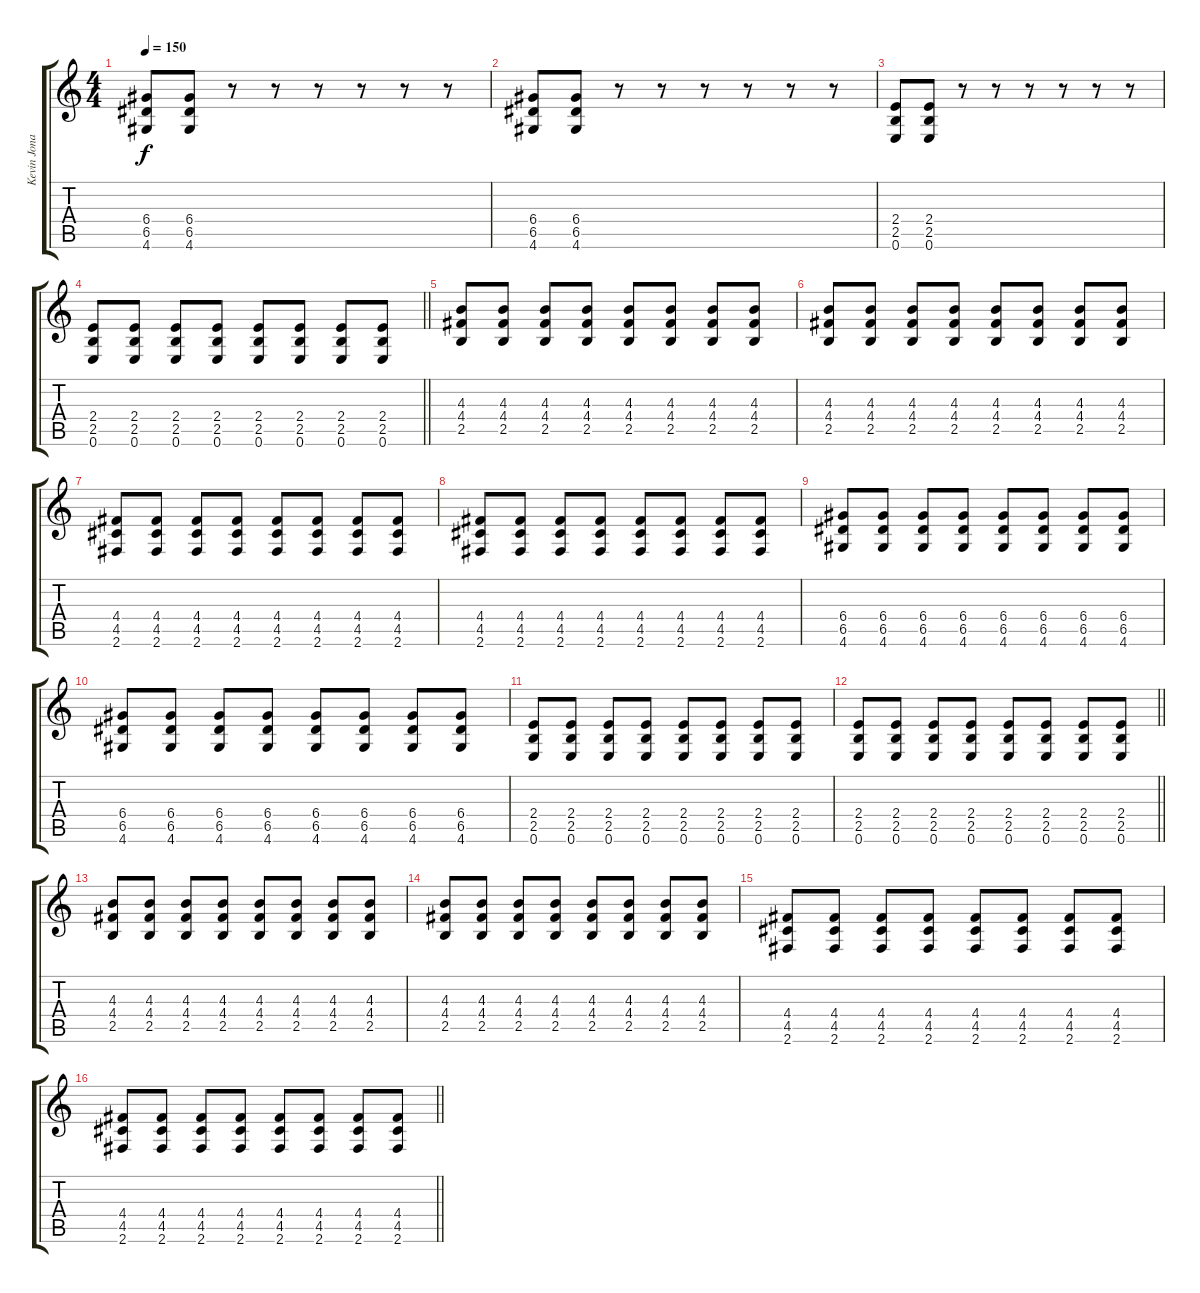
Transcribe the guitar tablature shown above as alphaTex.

\track ("Kevin Jonas (Guitar)" "Kevin Jona") {instrument distortionguitar}
\staff {score tabs}
\tuning (E4 B3 G3 D3 A2 E2) {hide}
\ts (4 4)
\tempo 150
\clef g2
\ks c
(6.4 6.5 4.6).8{dy f} (6.4 6.5 4.6).8 r.8 r.8 r.8 r.8 r.8 r.8 |
(6.4 6.5 4.6).8 (6.4 6.5 4.6).8 r.8 r.8 r.8 r.8 r.8 r.8 |
(2.4 2.5 0.6).8 (2.4 2.5 0.6).8 r.8 r.8 r.8 r.8 r.8 r.8 |
\barLineRight lightlight
(2.4 2.5 0.6).8 (2.4 2.5 0.6).8 (2.4 2.5 0.6).8 (2.4 2.5 0.6).8 (2.4 2.5 0.6).8 (2.4 2.5 0.6).8 (2.4 2.5 0.6).8 (2.4 2.5 0.6).8 |
(4.3 4.4 2.5).8 (4.3 4.4 2.5).8 (4.3 4.4 2.5).8 (4.3 4.4 2.5).8 (4.3 4.4 2.5).8 (4.3 4.4 2.5).8 (4.3 4.4 2.5).8 (4.3 4.4 2.5).8 |
(4.3 4.4 2.5).8 (4.3 4.4 2.5).8 (4.3 4.4 2.5).8 (4.3 4.4 2.5).8 (4.3 4.4 2.5).8 (4.3 4.4 2.5).8 (4.3 4.4 2.5).8 (4.3 4.4 2.5).8 |
(4.4 4.5 2.6).8 (4.4 4.5 2.6).8 (4.4 4.5 2.6).8 (4.4 4.5 2.6).8 (4.4 4.5 2.6).8 (4.4 4.5 2.6).8 (4.4 4.5 2.6).8 (4.4 4.5 2.6).8 |
(4.4 4.5 2.6).8 (4.4 4.5 2.6).8 (4.4 4.5 2.6).8 (4.4 4.5 2.6).8 (4.4 4.5 2.6).8 (4.4 4.5 2.6).8 (4.4 4.5 2.6).8 (4.4 4.5 2.6).8 |
(6.4 6.5 4.6).8 (6.4 6.5 4.6).8 (6.4 6.5 4.6).8 (6.4 6.5 4.6).8 (6.4 6.5 4.6).8 (6.4 6.5 4.6).8 (6.4 6.5 4.6).8 (6.4 6.5 4.6).8 |
(6.4 6.5 4.6).8 (6.4 6.5 4.6).8 (6.4 6.5 4.6).8 (6.4 6.5 4.6).8 (6.4 6.5 4.6).8 (6.4 6.5 4.6).8 (6.4 6.5 4.6).8 (6.4 6.5 4.6).8 |
(2.4 2.5 0.6).8 (2.4 2.5 0.6).8 (2.4 2.5 0.6).8 (2.4 2.5 0.6).8 (2.4 2.5 0.6).8 (2.4 2.5 0.6).8 (2.4 2.5 0.6).8 (2.4 2.5 0.6).8 |
\barLineRight lightlight
(2.4 2.5 0.6).8 (2.4 2.5 0.6).8 (2.4 2.5 0.6).8 (2.4 2.5 0.6).8 (2.4 2.5 0.6).8 (2.4 2.5 0.6).8 (2.4 2.5 0.6).8 (2.4 2.5 0.6).8 |
(4.3 4.4 2.5).8 (4.3 4.4 2.5).8 (4.3 4.4 2.5).8 (4.3 4.4 2.5).8 (4.3 4.4 2.5).8 (4.3 4.4 2.5).8 (4.3 4.4 2.5).8 (4.3 4.4 2.5).8 |
(4.3 4.4 2.5).8 (4.3 4.4 2.5).8 (4.3 4.4 2.5).8 (4.3 4.4 2.5).8 (4.3 4.4 2.5).8 (4.3 4.4 2.5).8 (4.3 4.4 2.5).8 (4.3 4.4 2.5).8 |
(4.4 4.5 2.6).8 (4.4 4.5 2.6).8 (4.4 4.5 2.6).8 (4.4 4.5 2.6).8 (4.4 4.5 2.6).8 (4.4 4.5 2.6).8 (4.4 4.5 2.6).8 (4.4 4.5 2.6).8 |
\barLineRight lightlight
(4.4 4.5 2.6).8 (4.4 4.5 2.6).8 (4.4 4.5 2.6).8 (4.4 4.5 2.6).8 (4.4 4.5 2.6).8 (4.4 4.5 2.6).8 (4.4 4.5 2.6).8 (4.4 4.5 2.6).8
